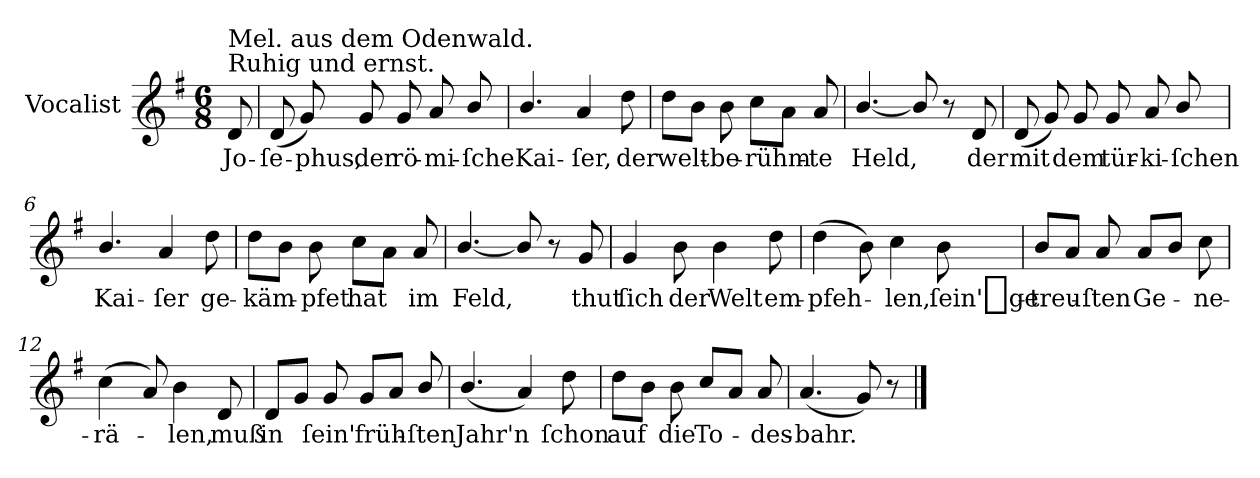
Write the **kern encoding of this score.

**kern	**text
*part1	*part1
*staff1	*staff1
*I"Vocalist	*
*k[f#]	*
*G:	*
*M6/8	*
=	=
!LO:TX:a:t=Ruhig und ernst.	!
!LO:TX:a:t=Mel. aus dem Odenwald.	!
8d	Jo-
=1	=1
(8d	-ſe-
8g)	-phus,
8g	der
8g	rö-
8a	-mi-
8b/	-ſche
=2	=2
4.b/	Kai-
4a	-ſer,
8dd	der
=3	=3
8ddL	welt-
8bJ	.
8b	-be-
8ccL	-rühm-
8aJ	.
8a	-te
=4	=4
[4.b/	Held,
8b/]	.
8r	.
8d	der
=5	=5
(8d	mit
8g)	.
8g	dem
8g	tür-
8a	-ki-
8b/	-ſchen
=6	=6
4.b/	Kai-
4a	-ſer
8dd	ge-
=7	=7
8ddL	-käm-
8bJ	.
8b	-pfet
8ccL	hat
8aJ	.
8a	im
=8	=8
[4.b/	Feld,
8b/]	.
8r	.
8g	thut
=9	=9
4g	ſich
8b	der
4b	Welt
8dd	em-
=10	=10
(4dd	-pfeh-
8b)	.
4cc	-len,
8b	ſein'_ge-
=11	=11
8bL	-treu-
8aJ	.
8a	-ſten
8aL	Ge-
8bJ	.
8cc	-ne-
=12	=12
(4cc	-rä-
8a)	.
4b	-len,
8d	muß
=13	=13
8dL	in
8gJ	.
8g	ſein'
8gL	früh-
8aJ	.
8b/	-ſten
=14	=14
(4.b/	Jahr'n
4a)	.
8dd	ſchon
=15	=15
8ddL	auf
8bJ	.
8b	die
8cc/L	To-
8aJ	.
8a	-des-
=16	=16
(4.a	-bahr.
8g)	.
8r	.
==	==
*-	*-
